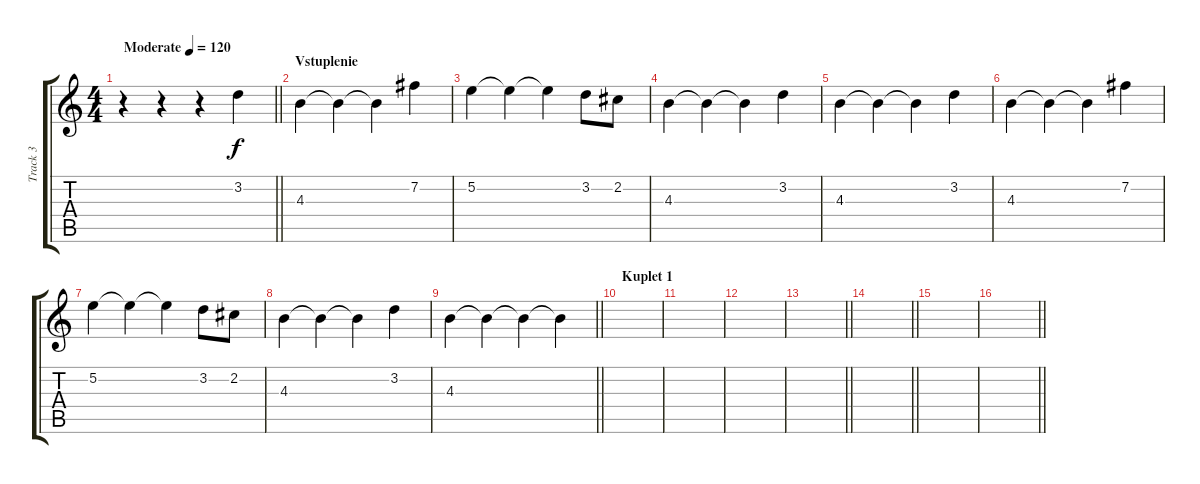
\track ("Track 3" "Track 3") {instrument acousticguitarsteel}
\staff {score tabs}
\tuning (E4 B3 G3 D3 A2 E2) {hide}
\ts (4 4)
\tempo (120 "Moderate")
\clef g2
\barLineRight lightlight
\ks c
r.4{dy f instrument acousticguitarsteel} r.4 r.4 3.2.4 |
\section ("" "Vstuplenie")
4.3.4 4.3{t}.4 4.3{t}.4 7.2.4 |
5.2.4 5.2{t}.4 5.2{t}.4 3.2.8 2.2.8 |
4.3.4 4.3{t}.4 4.3{t}.4 3.2.4 |
4.3.4 4.3{t}.4 4.3{t}.4 3.2.4 |
4.3.4 4.3{t}.4 4.3{t}.4 7.2.4 |
5.2.4 5.2{t}.4 5.2{t}.4 3.2.8 2.2.8 |
4.3.4 4.3{t}.4 4.3{t}.4 3.2.4 |
\barLineRight lightlight
4.3.4 4.3{t}.4 4.3{t}.4 4.3{t}.4 |
\section ("" "Kuplet 1")
|
|
|
\barLineRight lightlight
|
\barLineRight lightlight
|
|
\barLineRight lightlight
